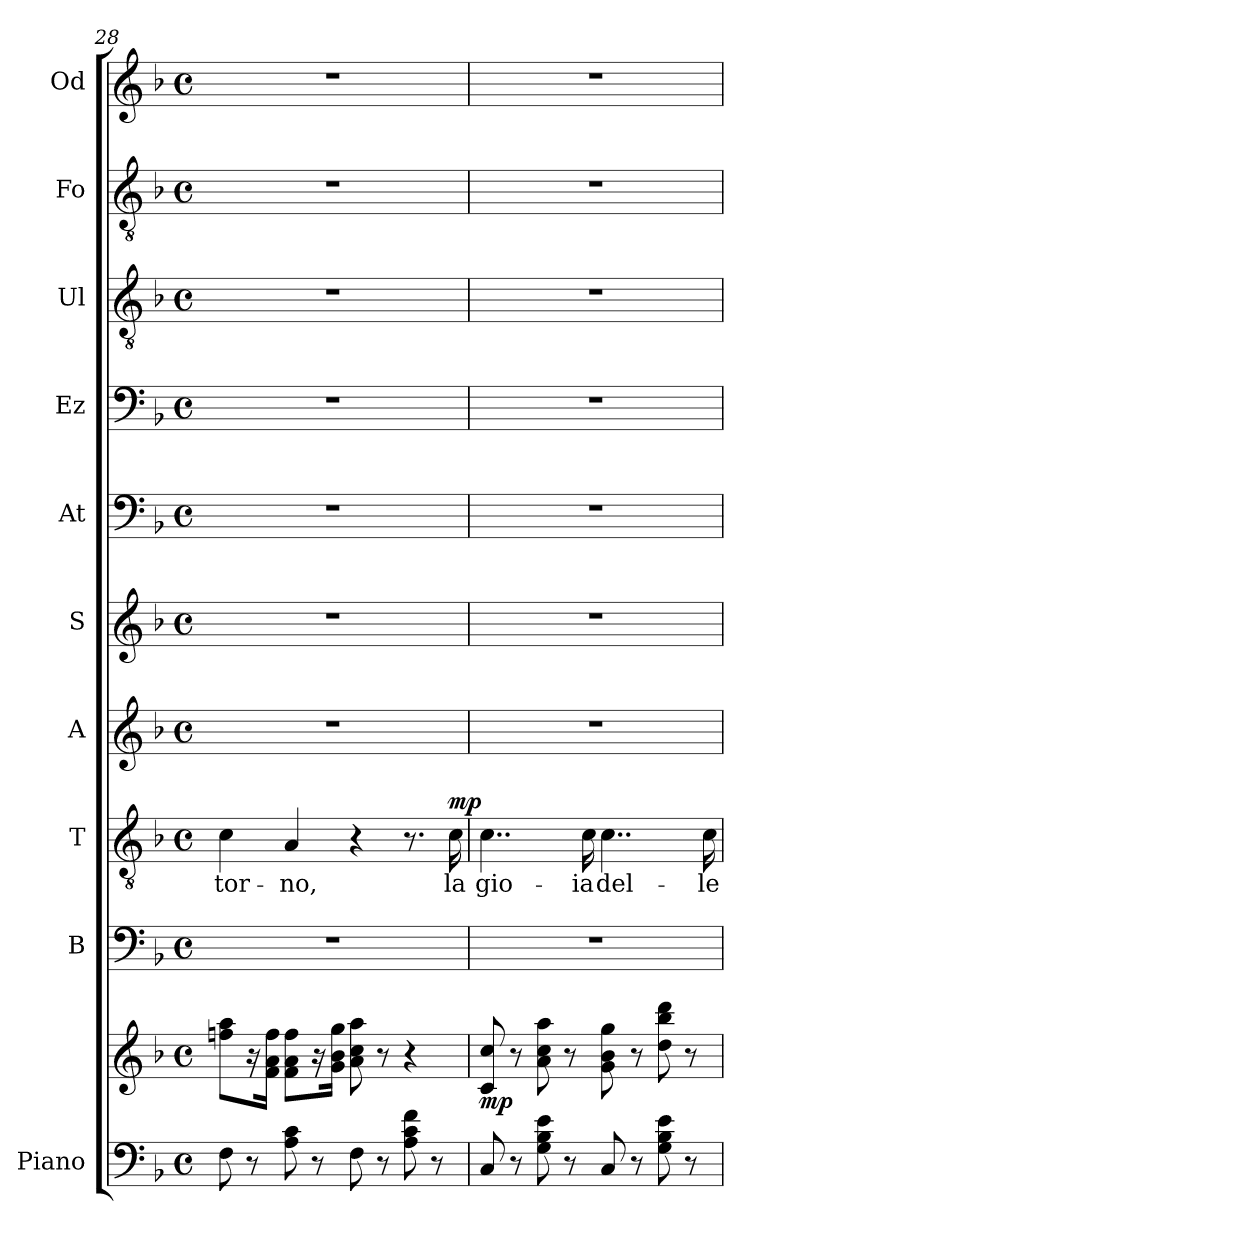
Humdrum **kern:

**kern	**kern	**dynam	**kern	**kern	**text	**dynam	**kern	**kern	**kern	**kern	**kern	**kern	**kern
*part10	*part10	*part10	*part9	*part8	*part8	*part8	*part7	*part6	*part5	*part4	*part3	*part2	*part1
*staff11	*staff10	*staff10/11	*staff9	*staff8	*staff8	*staff8	*staff7	*staff6	*staff5	*staff4	*staff3	*staff2	*staff1
*I"Piano	*	*	*I"B	*I"T	*	*	*I"A	*I"S	*I"At	*I"Ez	*I"Ul	*I"Fo	*I"Od
*I'Pno	*	*	*I'B	*I'T	*	*	*I'A	*I'S	*I'At	*I'Ez	*I'Ul	*I'Fo	*I'Od
*clefF4	*clefG2	*	*clefF4	*clefGv2	*	*	*clefG2	*clefG2	*clefF4	*clefF4	*clefGv2	*clefGv2	*clefG2
*k[b-]	*k[b-]	*	*k[b-]	*k[b-]	*	*	*k[b-]	*k[b-]	*k[b-]	*k[b-]	*k[b-]	*k[b-]	*k[b-]
*M4/4	*M4/4	*	*M4/4	*M4/4	*	*	*M4/4	*M4/4	*M4/4	*M4/4	*M4/4	*M4/4	*M4/4
*met(c)	*met(c)	*	*met(c)	*met(c)	*	*	*met(c)	*met(c)	*met(c)	*met(c)	*met(c)	*met(c)	*met(c)
=28	=28	=28	=28	=28	=28	=28	=28	=28	=28	=28	=28	=28	=28
!	!	!	!	!	!LO:LY:b	!	!	!	!	!	!	!	!
8F\	8ffn\ 8aa\L	.	1r	4c\	-tor-	.	1r	1r	1r	1r	1r	1r	1r
8r	16r	.	.	.	.	.	.	.	.	.	.	.	.
.	16f\ 16a\ 16ff\Jk	.	.	.	.	.	.	.	.	.	.	.	.
!	!	!	!	!	!LO:LY:b	!	!	!	!	!	!	!	!
8A\ 8c\	8f\ 8a\ 8ff\L	.	.	4A/	-no,	.	.	.	.	.	.	.	.
8r	16r	.	.	.	.	.	.	.	.	.	.	.	.
.	16g\ 16b-\ 16gg\Jk	.	.	.	.	.	.	.	.	.	.	.	.
8F\	8a\ 8cc\ 8aa\	.	.	4r	.	.	.	.	.	.	.	.	.
8r	8r	.	.	.	.	.	.	.	.	.	.	.	.
8A\ 8c\ 8f\	4r	.	.	8.r	.	.	.	.	.	.	.	.	.
8r	.	.	.	.	.	.	.	.	.	.	.	.	.
!	!	!	!	!	!LO:LY:b	!LO:DY:a	!	!	!	!	!	!	!
.	.	.	.	16c\	la	mp	.	.	.	.	.	.	.
=29	=29	=29	=29	=29	=29	=29	=29	=29	=29	=29	=29	=29	=29
!	!	!LO:DY:b	!	!	!LO:LY:b	!	!	!	!	!	!	!	!
8C/	8c/ 8cc/	mp	1r	4..c\	gio-	.	1r	1r	1r	1r	1r	1r	1r
8r	8r	.	.	.	.	.	.	.	.	.	.	.	.
8G\ 8B-\ 8e\	8a\ 8cc\ 8aa\	.	.	.	.	.	.	.	.	.	.	.	.
8r	8r	.	.	.	.	.	.	.	.	.	.	.	.
!	!	!	!	!	!LO:LY:b	!	!	!	!	!	!	!	!
.	.	.	.	16c\	-ia	.	.	.	.	.	.	.	.
!	!	!	!	!	!LO:LY:b	!	!	!	!	!	!	!	!
8C/	8g\ 8b-\ 8gg\	.	.	4..c\	del-	.	.	.	.	.	.	.	.
8r	8r	.	.	.	.	.	.	.	.	.	.	.	.
8G\ 8B-\ 8e\	8dd\ 8bb-\ 8ddd\	.	.	.	.	.	.	.	.	.	.	.	.
8r	8r	.	.	.	.	.	.	.	.	.	.	.	.
!	!	!	!	!	!LO:LY:b	!	!	!	!	!	!	!	!
.	.	.	.	16c\	-le	.	.	.	.	.	.	.	.
=	=	=	=	=	=	=	=	=	=	=	=	=	=
*-	*-	*-	*-	*-	*-	*-	*-	*-	*-	*-	*-	*-	*-
